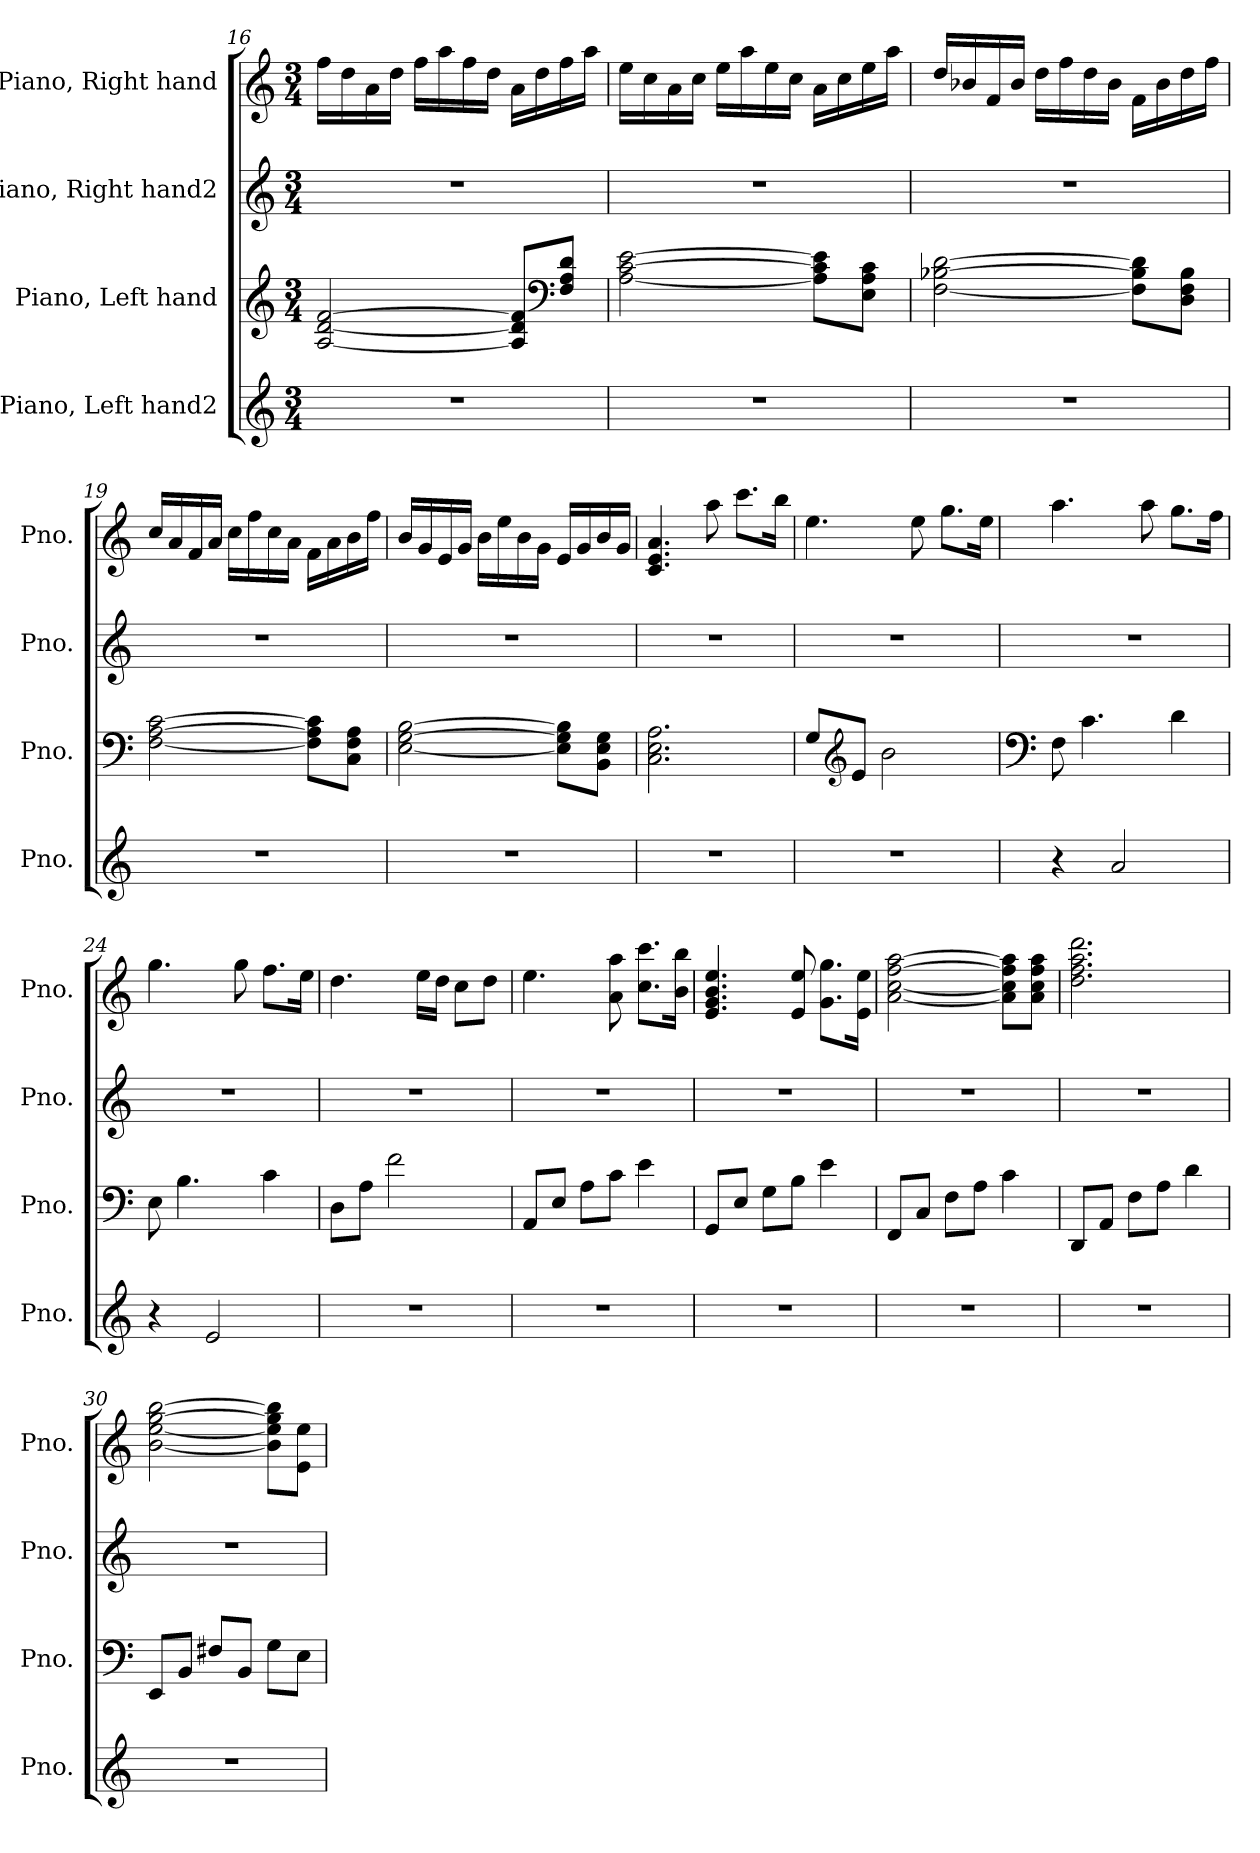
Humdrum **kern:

**kern	**kern	**kern	**kern
*part4	*part3	*part2	*part1
*staff4	*staff3	*staff2	*staff1
*I"Piano, Left  hand2	*I"Piano, Left hand	*I"Piano, Right hand2	*I"Piano, Right hand
*I'Pno.	*I'Pno.	*I'Pno.	*I'Pno.
!!LO:PB:g=z
*clefG2	*clefG2	*clefG2	*clefG2
*k[]	*k[]	*k[]	*k[]
*M3/4	*M3/4	*M3/4	*M3/4
=16	=16	=16	=16
2.r	[2A/ [2d/ [2f/	2.r	16ff\LL
.	.	.	16dd\
.	.	.	16a\
.	.	.	16dd\JJ
.	.	.	16ff\LL
.	.	.	16aa\
.	.	.	16ff\
.	.	.	16dd\JJ
.	8A/] 8d/] 8f/]L	.	16a\LL
.	.	.	16dd\
*	*clefF4	*	*
.	8F/ 8A/ 8d/J	.	16ff\
.	.	.	16aa\JJ
=17	=17	=17	=17
2.r	[2A\ [2c\ [2e\	2.r	16ee\LL
.	.	.	16cc\
.	.	.	16a\
.	.	.	16cc\JJ
.	.	.	16ee\LL
.	.	.	16aa\
.	.	.	16ee\
.	.	.	16cc\JJ
.	8A\] 8c\] 8e\]L	.	16a\LL
.	.	.	16cc\
.	8E\ 8A\ 8c\J	.	16ee\
.	.	.	16aa\JJ
=18	=18	=18	=18
2.r	[2F\ [2B-X\ [2d\	2.r	16dd/LL
.	.	.	16b-X/
.	.	.	16f/
.	.	.	16b-/JJ
.	.	.	16dd\LL
.	.	.	16ff\
.	.	.	16dd\
.	.	.	16b-\JJ
.	8F\] 8B-\] 8d\]L	.	16f\LL
.	.	.	16b-\
.	8D\ 8F\ 8B-\J	.	16dd\
.	.	.	16ff\JJ
!!LO:LB:g=z
=19	=19	=19	=19
2.r	[2F\ [2A\ [2c\	2.r	16cc/LL
.	.	.	16a/
.	.	.	16f/
.	.	.	16a/JJ
.	.	.	16cc\LL
.	.	.	16ff\
.	.	.	16cc\
.	.	.	16a\JJ
.	8F\] 8A\] 8c\]L	.	16f\LL
.	.	.	16a\
.	8C\ 8F\ 8A\J	.	16b\
.	.	.	16ff\JJ
=20	=20	=20	=20
2.r	[2E\ [2G\ [2B\	2.r	16b/LL
.	.	.	16g/
.	.	.	16e/
.	.	.	16g/JJ
.	.	.	16b\LL
.	.	.	16ee\
.	.	.	16b\
.	.	.	16g\JJ
.	8E\] 8G\] 8B\]L	.	16e/LL
.	.	.	16g/
.	8BB\ 8E\ 8G\J	.	16b/
.	.	.	16g/JJ
=21	=21	=21	=21
2.r	2.C\ 2.E\ 2.A\	2.r	4.c/ 4.e/ 4.a/
.	.	.	8aa\
.	.	.	8.ccc\L
.	.	.	16bb\Jk
=22	=22	=22	=22
2.r	8G/L	2.r	4.ee\
*	*clefG2	*	*
.	8e/J	.	.
.	2b\	.	.
.	.	.	8ee\
.	.	.	8.gg\L
.	.	.	16ee\Jk
!!LO:LB:g=z
=23	=23	=23	=23
*	*clefF4	*	*
4r	8F\	2.r	4.aa\
.	4.c\	.	.
2a/	.	.	.
.	.	.	8aa\
.	4d\	.	8.gg\L
.	.	.	16ff\Jk
=24	=24	=24	=24
4r	8E\	2.r	4.gg\
.	4.B\	.	.
2e/	.	.	.
.	.	.	8gg\
.	4c\	.	8.ff\L
.	.	.	16ee\Jk
=25	=25	=25	=25
2.r	8D\L	2.r	4.dd\
.	8A\J	.	.
.	2f\	.	.
.	.	.	16ee\LL
.	.	.	16dd\JJ
.	.	.	8cc\L
.	.	.	8dd\J
=26	=26	=26	=26
2.r	8AA/L	2.r	4.ee\
.	8E/J	.	.
.	8A\L	.	.
.	8c\J	.	8a\ 8aa\
.	4e\	.	8.cc\ 8.ccc\L
.	.	.	16b\ 16bb\Jk
=27	=27	=27	=27
2.r	8GG/L	2.r	4.e/ 4.g/ 4.b/ 4.ee/
.	8E/J	.	.
.	8G\L	.	.
.	8B\J	.	8e/ 8ee/
.	4e\	.	8.g\ 8.gg\L
.	.	.	16e\ 16ee\Jk
=28	=28	=28	=28
2.r	8FF/L	2.r	[2a\ [2cc\ [2ff\ [2aa\
.	8C/J	.	.
.	8F\L	.	.
.	8A\J	.	.
.	4c\	.	8a\] 8cc\] 8ff\] 8aa\]L
.	.	.	8a\ 8cc\ 8ff\ 8aa\J
!!LO:PB:g=z
=29	=29	=29	=29
2.r	8DD/L	2.r	2.dd\ 2.ff\ 2.aa\ 2.ddd\
.	8AA/J	.	.
.	8F\L	.	.
.	8A\J	.	.
.	4d\	.	.
=30	=30	=30	=30
2.r	8EE/L	2.r	[2b\ [2ee\ [2gg\ [2bb\
.	8BB/J	.	.
.	8F#X/L	.	.
.	8BB/J	.	.
.	8G\L	.	8b\] 8ee\] 8gg\] 8bb\]L
.	8E\J	.	8e\ 8ee\J
=	=	=	=
*-	*-	*-	*-
